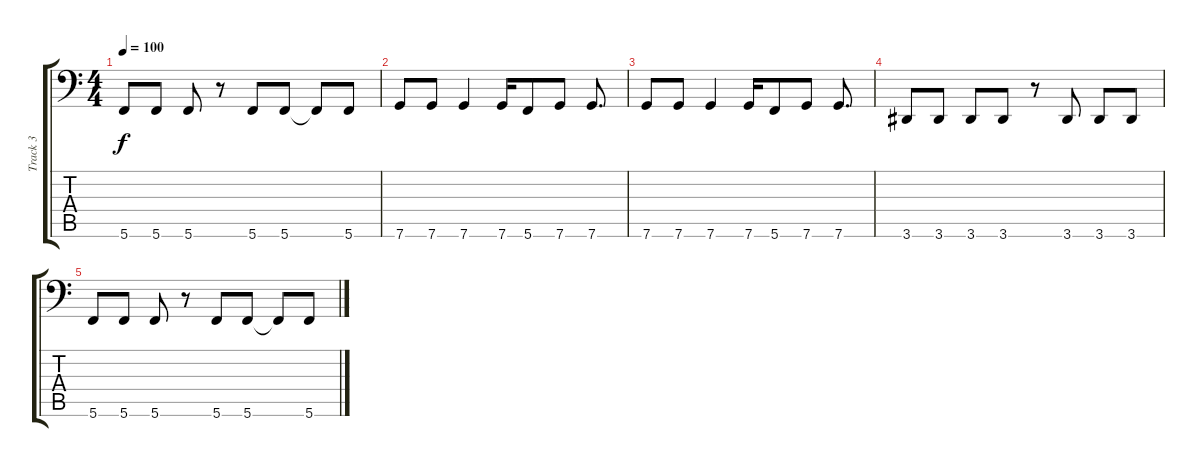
\track ("Track 3" "Track 3") {instrument electricbasspick}
\staff {score tabs}
\tuning (D3 A2 F2 C2 G1 C1) {hide}
\ts (4 4)
\tempo 100
\clef f4
\ks c
5.6.8{dy f} 5.6.8 5.6.8 r.8 5.6.8 5.6.8 5.6{t}.8 5.6.8 |
7.6.8 7.6.8 7.6.4 7.6.16 5.6.8 7.6.8 7.6.8{d} |
7.6.8 7.6.8 7.6.4 7.6.16 5.6.8 7.6.8 7.6.8{d} |
3.6.8 3.6.8 3.6.8 3.6.8 r.8 3.6.8 3.6.8 3.6.8 |
5.6.8 5.6.8 5.6.8 r.8 5.6.8 5.6.8 5.6{t}.8 5.6.8
